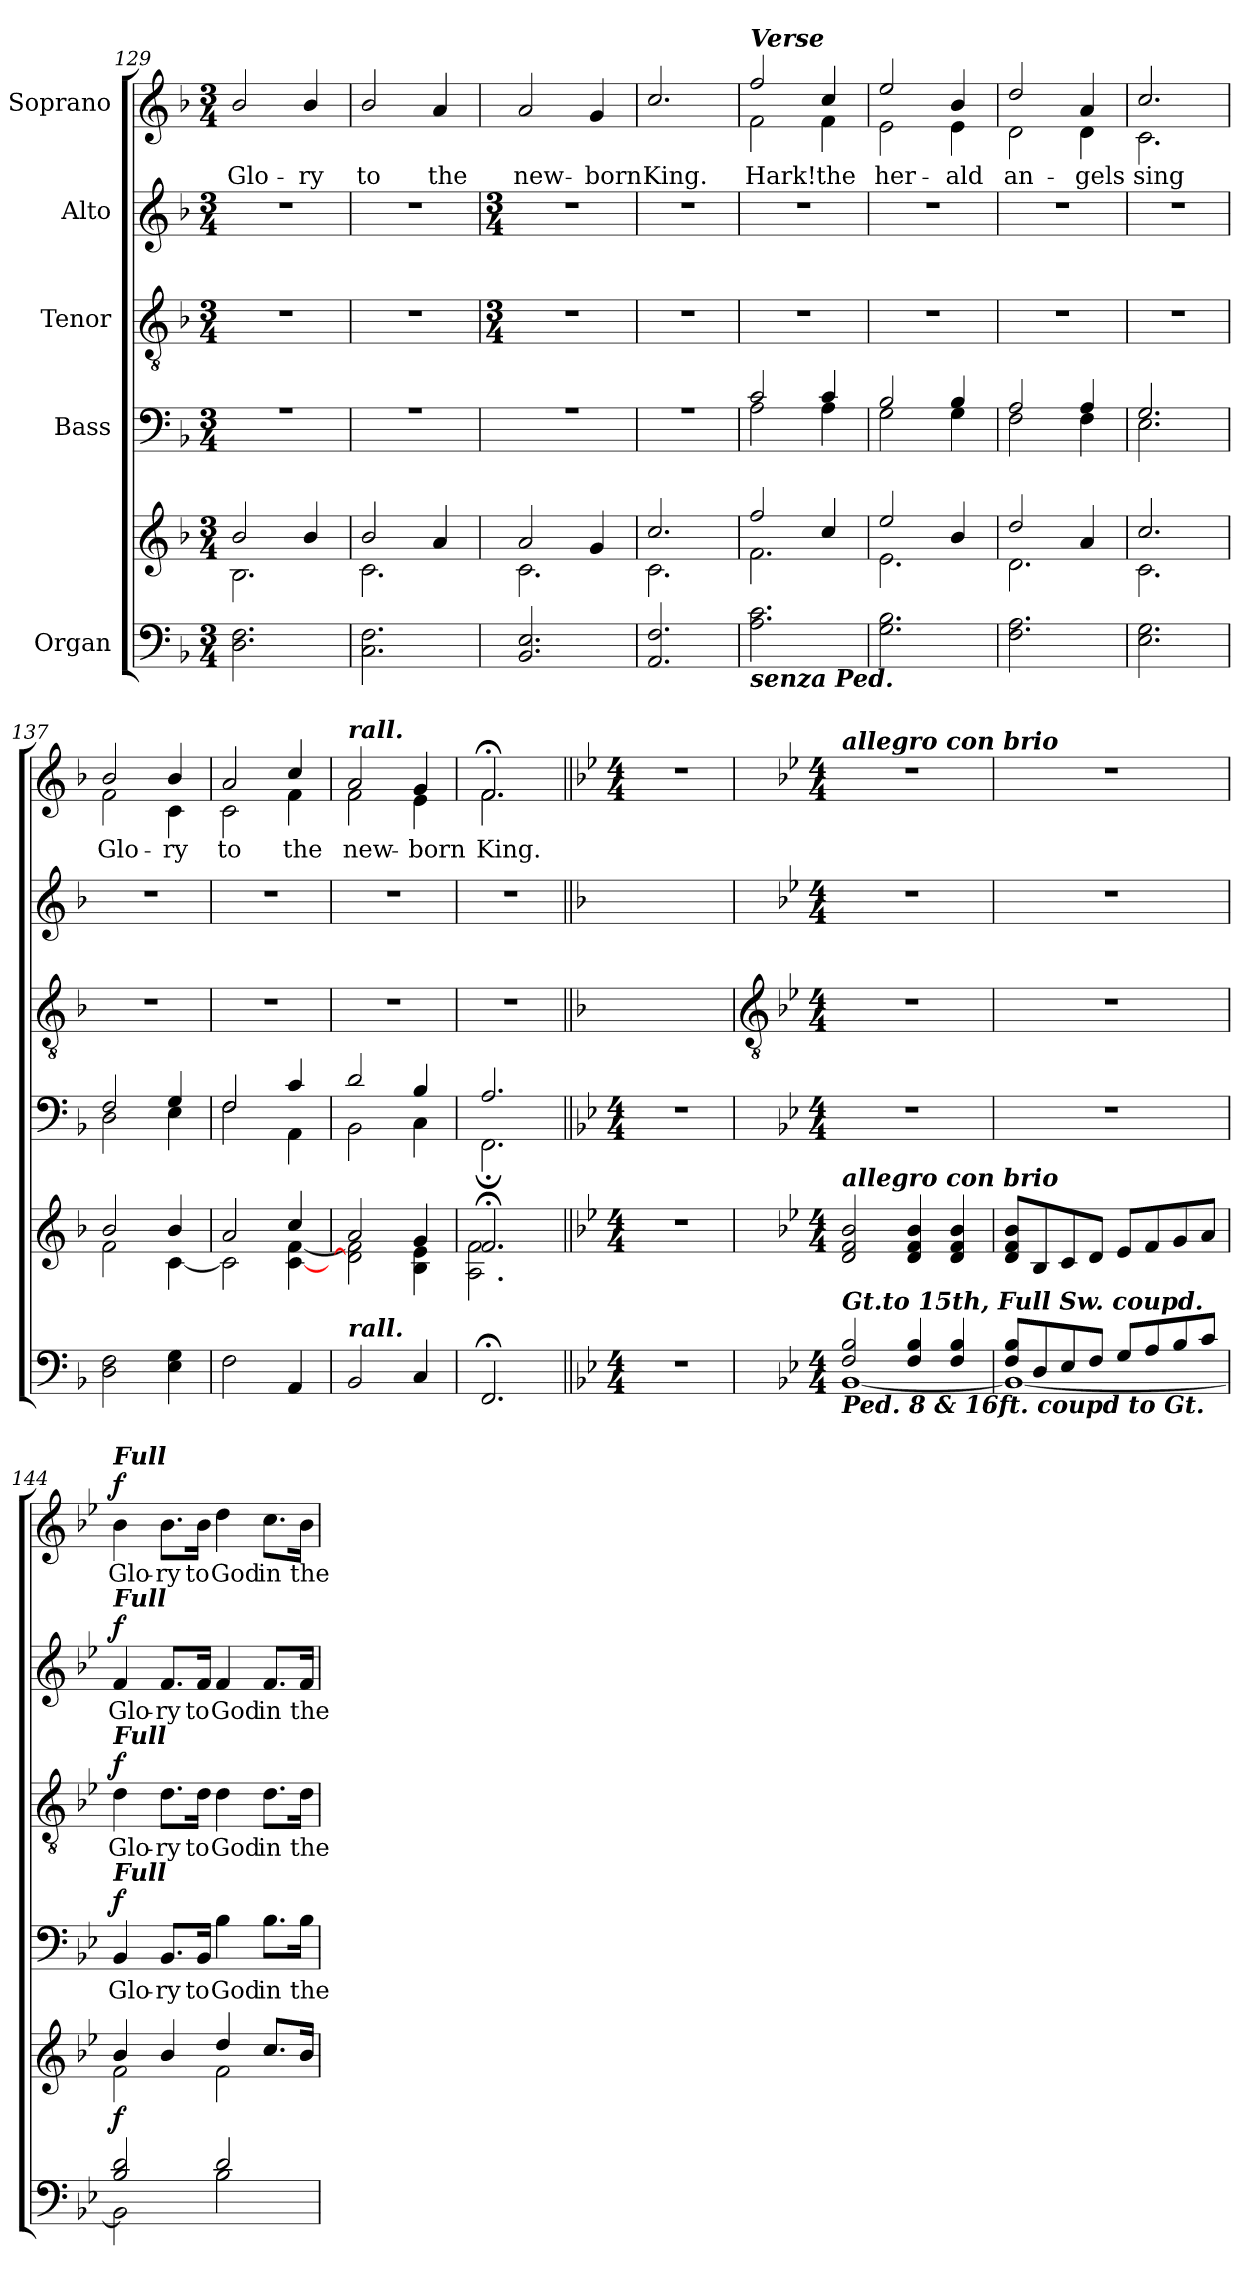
**kern	**kern	**dynam	**kern	**text	**dynam	**kern	**text	**dynam	**kern	**text	**dynam	**kern	**text	**dynam
*part5	*part5	*part5	*part4	*part4	*part4	*part3	*part3	*part3	*part2	*part2	*part2	*part1	*part1	*part1
*staff6	*staff5	*staff5/6	*staff4	*staff4	*staff4	*staff3	*staff3	*staff3	*staff2	*staff2	*staff2	*staff1	*staff1	*staff1
*I"Organ	*	*	*I"Bass	*	*	*I"Tenor	*	*	*I"Alto	*	*	*I"Soprano	*	*
*clefF4	*clefG2	*	*clefF4	*	*	*clefGv2	*	*	*clefG2	*	*	*clefG2	*	*
*k[b-]	*k[b-]	*	*k[b-]	*	*	*k[b-]	*	*	*k[b-]	*	*	*k[b-]	*	*
*F:	*F:	*	*F:	*	*	*F:	*	*	*F:	*	*	*F:	*	*
*M3/4	*M3/4	*	*M3/4	*	*	*M3/4	*	*	*M3/4	*	*	*M3/4	*	*
=129	=129	=129	=129	=129	=129	=129	=129	=129	=129	=129	=129	=129	=129	=129
*	*^	*	*^	*	*	*	*	*	*	*	*	*^	*	*
!	!	!	!	!LO:N:vis=1	!LO:N:vis=1	!	!	!	!	!	!	!	!	!	!LO:N:vis=1	!LO:LY:b	!
2.D 2.F	2b-/	2.B-\	.	2.r	2.ryy	.	.	2.r	.	.	2.r	.	.	2b-/	2.ryy	Glo-	.
!	!	!	!	!	!	!	!	!	!	!	!	!	!	!	!	!LO:LY:b	!
.	4b-/	.	.	.	.	.	.	.	.	.	.	.	.	4b-/	.	-ry	.
=130	=130	=130	=130	=130	=130	=130	=130	=130	=130	=130	=130	=130	=130	=130	=130	=130	=130
!	!	!	!	!LO:N:vis=1	!LO:N:vis=1	!	!	!	!	!	!	!	!	!	!LO:N:vis=1	!LO:LY:b	!
2.C 2.F	2b-/	2.c\	.	2.r	2.ryy	.	.	2.r	.	.	2.r	.	.	2b-/	2.ryy	to	.
!	!	!	!	!	!	!	!	!	!	!	!	!	!	!	!	!LO:LY:b	!
.	4a/	.	.	.	.	.	.	.	.	.	.	.	.	4a	.	the	.
!!LO:LB:g=z	!!
=131	=131	=131	=131	=131	=131	=131	=131	=131	=131	=131	=131	=131	=131	=131	=131	=131	=131
*	*	*	*	*	*	*	*	*M3/4	*	*	*M3/4	*	*	*	*	*	*
!	!	!	!	!LO:N:vis=1	!LO:N:vis=1	!	!	!	!	!	!	!	!	!	!LO:N:vis=1	!LO:LY:b	!
2.BB- 2.E	2a/	2.c\	.	2.r	2.ryy	.	.	2.r	.	.	2.r	.	.	2a/	2.ryy	new-	.
!	!	!	!	!	!	!	!	!	!	!	!	!	!	!	!	!LO:LY:b	!
.	4g/	.	.	.	.	.	.	.	.	.	.	.	.	4g/	.	-born	.
=132	=132	=132	=132	=132	=132	=132	=132	=132	=132	=132	=132	=132	=132	=132	=132	=132	=132
!	!	!	!	!LO:N:vis=1	!LO:N:vis=1	!	!	!	!	!	!	!	!	!	!LO:N:vis=1	!LO:LY:b	!
2.AA 2.F	2.cc/	2.c\	.	2.r	2.ryy	.	.	2.r	.	.	2.r	.	.	2.cc/	2.ryy	King.	.
=133	=133	=133	=133	=133	=133	=133	=133	=133	=133	=133	=133	=133	=133	=133	=133	=133	=133
!	!	!	!	!	!	!	!	!	!	!	!	!	!	!LO:TX:a:Bi:t=Verse	!	!	!
!LO:TX:b:Bi:t=senza Ped.	!	!	!	!	!	!	!	!	!	!	!	!	!	!	!	!	!
!	!	!	!	!	!	!	!LO:DY:b	!	!	!	!	!	!	!	!	!LO:LY:b	!
!	!	!	!	!	!	!	!LO:DY:n=1:b	!	!	!	!	!	!	!	!	!	!LO:DY:b
!	!	!	!	!	!	!	!	!	!	!	!	!	!	!	!	!	!LO:DY:n=1:b
2.A 2.c	2ff/	2.f\	.	2c/	2A\	.	mf mf	2.r	.	.	2.r	.	.	2ff/	2f\	Hark!	mf mf
!	!	!	!	!	!	!	!	!	!	!	!	!	!	!	!	!LO:LY:b	!
.	4cc/	.	.	4c/	4A\	.	.	.	.	.	.	.	.	4cc/	4f\	the	.
=134	=134	=134	=134	=134	=134	=134	=134	=134	=134	=134	=134	=134	=134	=134	=134	=134	=134
!	!	!	!	!	!	!	!	!	!	!	!	!	!	!	!	!LO:LY:b	!
2.G 2.B-	2ee/	2.e\	.	2B-/	2G\	.	.	2.r	.	.	2.r	.	.	2ee/	2e\	her-	.
!	!	!	!	!	!	!	!	!	!	!	!	!	!	!	!	!LO:LY:b	!
.	4b-/	.	.	4B-/	4G\	.	.	.	.	.	.	.	.	4b-/	4e\	-ald	.
=135	=135	=135	=135	=135	=135	=135	=135	=135	=135	=135	=135	=135	=135	=135	=135	=135	=135
!	!	!	!	!	!	!	!	!	!	!	!	!	!	!	!	!LO:LY:b	!
2.F 2.A	2dd/	2.d\	.	2A/	2F\	.	.	2.r	.	.	2.r	.	.	2dd/	2d\	an-	.
!	!	!	!	!	!	!	!	!	!	!	!	!	!	!	!	!LO:LY:b	!
.	4a/	.	.	4A/	4F\	.	.	.	.	.	.	.	.	4a/	4d\	-gels	.
=136	=136	=136	=136	=136	=136	=136	=136	=136	=136	=136	=136	=136	=136	=136	=136	=136	=136
!	!	!	!	!	!	!	!	!	!	!	!	!	!	!	!	!LO:LY:b	!
2.E 2.G	2.cc/	2.c\	.	2.G/	2.E\	.	.	2.r	.	.	2.r	.	.	2.cc/	2.c\	sing	.
=137	=137	=137	=137	=137	=137	=137	=137	=137	=137	=137	=137	=137	=137	=137	=137	=137	=137
!	!	!	!	!	!	!	!	!	!	!	!	!	!	!	!	!LO:LY:b	!
2D 2F	2b-/	2f\	.	2F/	2D\	.	.	2.r	.	.	2.r	.	.	2b-/	2f\	Glo-	.
!	!	!	!	!	!	!	!	!	!	!	!	!	!	!	!	!LO:LY:b	!
4E 4G	4b-/	[4c\	.	4G/	4E\	.	.	.	.	.	.	.	.	4b-/	4c\	-ry	.
=138	=138	=138	=138	=138	=138	=138	=138	=138	=138	=138	=138	=138	=138	=138	=138	=138	=138
!	!	!	!	!	!	!	!	!	!	!	!	!	!	!	!	!LO:LY:b	!
2F	2a/	2c\]	.	2F/	2F\	.	.	2.r	.	.	2.r	.	.	2a/	2c\	to	.
!	!	!	!	!	!	!	!	!	!	!	!	!	!	!	!	!LO:LY:b	!
4AA	4cc/	[4c\ [4f\	.	4c/	4AA\	.	.	.	.	.	.	.	.	4cc/	4f\	the	.
=139	=139	=139	=139	=139	=139	=139	=139	=139	=139	=139	=139	=139	=139	=139	=139	=139	=139
!	!	!	!	!	!	!	!	!	!	!	!	!	!	!LO:TX:a:Bi:t=rall.	!	!	!
!LO:TX:a:Bi:t=rall.	!	!	!	!	!	!	!	!	!	!	!	!	!	!	!	!	!
!	!	!	!	!	!	!	!	!	!	!	!	!	!	!	!	!LO:LY:b	!
2BB-	2a/	2d\] 2f\]	.	2d/	2BB-\	.	.	2.r	.	.	2.r	.	.	2a/	2f\	new-	.
!	!	!	!	!	!	!	!	!	!	!	!	!	!	!	!	!LO:LY:b	!
4C	4g/	4B-\ 4e\	.	4B-/	4C\	.	.	.	.	.	.	.	.	4g/	4e\	-born	.
=140	=140	=140	=140	=140	=140	=140	=140	=140	=140	=140	=140	=140	=140	=140	=140	=140	=140
!	!	!	!	!	!	!	!	!	!	!	!	!	!	!	!	!LO:LY:b	!
2.FF;	2.f;</	2.A\ 2.f\	.	2.A/	2.FF;\	.	.	2.r	.	.	2.r	.	.	2.f;</	2.f\	King.	.
*	*v	*v	*	*	*	*	*	*	*	*	*	*	*	*v	*v	*	*
*	*	*	*v	*v	*	*	*	*	*	*	*	*	*	*	*
=141||	=141||	=141||	=141||	=141||	=141||	=141||	=141||	=141||	=141||	=141||	=141||	=141||	=141||	=141||
*k[b-e-]	*k[b-e-]	*	*k[b-e-]	*	*	*	*	*	*	*	*	*k[b-e-]	*	*
*B-:	*B-:	*	*B-:	*	*	*	*	*	*	*	*	*B-:	*	*
*M4/4	*M4/4	*	*M4/4	*	*	*	*	*	*	*	*	*M4/4	*	*
1r	1r	.	1r	.	.	1ryy	.	.	1ryy	.	.	1r	.	.
!!LO:LB:g=z
=142	=142	=142	=142	=142	=142	=142	=142	=142	=142	=142	=142	=142	=142	=142
*	*	*	*	*	*	*clefGv2	*	*	*	*	*	*	*	*
*	*	*	*	*	*	*k[b-e-]	*	*	*k[b-e-]	*	*	*	*	*
*	*	*	*	*	*	*B-:	*	*	*B-:	*	*	*	*	*
*M4/4	*M4/4	*	*M4/4	*	*	*M4/4	*	*	*M4/4	*	*	*M4/4	*	*
*	*MM132	*	*	*	*	*	*	*	*	*	*	*	*	*
*^	*^	*	*	*	*	*	*	*	*	*	*	*	*	*
!	!	!	!	!	!	!	!	!	!	!	!	!	!	!LO:TX:a:Bi:t=allegro con brio	!	!
!	!	!LO:TX:a:Bi:t=allegro con brio	!	!	!	!	!	!	!	!	!	!	!	!	!	!
!LO:TX:a:Bi:t=Gt.to 15th, Full Sw. coupd.	!	!	!	!	!	!	!	!	!	!	!	!	!	!	!	!
!LO:TX:b:Bi:t=Ped. 8 & 16ft. coupd to Gt.	!	!	!	!	!	!	!	!	!	!	!	!	!	!	!	!
2F/ 2B-/	[1BB-\	2d/ 2f/ 2b-/	1ryy	.	1r	.	.	1r	.	.	1r	.	.	1r	.	.
4F/ 4B-/	.	4d/ 4f/ 4b-/	.	.	.	.	.	.	.	.	.	.	.	.	.	.
4F/ 4B-/	.	4d/ 4f/ 4b-/	.	.	.	.	.	.	.	.	.	.	.	.	.	.
=143	=143	=143	=143	=143	=143	=143	=143	=143	=143	=143	=143	=143	=143	=143	=143	=143
8F/ 8B-/L	1BB-\_	8d/ 8f/ 8b-/L	1ryy	.	1r	.	.	1r	.	.	1r	.	.	1r	.	.
8D/	.	8B-/	.	.	.	.	.	.	.	.	.	.	.	.	.	.
8E-/	.	8c/	.	.	.	.	.	.	.	.	.	.	.	.	.	.
8F/J	.	8d/J	.	.	.	.	.	.	.	.	.	.	.	.	.	.
8G/L	.	8e-/L	.	.	.	.	.	.	.	.	.	.	.	.	.	.
8A/	.	8f/	.	.	.	.	.	.	.	.	.	.	.	.	.	.
8B-/	.	8g/	.	.	.	.	.	.	.	.	.	.	.	.	.	.
8c/J	.	8a/J	.	.	.	.	.	.	.	.	.	.	.	.	.	.
=144	=144	=144	=144	=144	=144	=144	=144	=144	=144	=144	=144	=144	=144	=144	=144	=144
!	!	!	!	!	!	!	!	!	!	!	!	!	!	!LO:TX:a:Bi:t=Full	!	!
!	!	!	!	!	!	!	!	!	!	!	!LO:TX:a:Bi:t=Full	!	!	!	!	!
!	!	!	!	!	!	!	!	!LO:TX:a:Bi:t=Full	!	!	!	!	!	!	!	!
!	!	!	!	!	!LO:TX:a:Bi:t=Full	!	!	!	!	!	!	!	!	!	!	!
!	!	!	!	!LO:DY:b	!	!LO:LY:b	!LO:DY:b	!	!LO:LY:b	!LO:DY:b	!	!LO:LY:b	!LO:DY:b	!	!LO:LY:b	!LO:DY:b
2B-/ 2d/	2BB-\]	4b-/	2f\	f	4BB-	Glo-	f	4d	Glo-	f	4f	Glo-	f	4b-	Glo-	f
!	!	!	!	!	!	!LO:LY:b	!	!	!LO:LY:b	!	!	!LO:LY:b	!	!	!LO:LY:b	!
.	.	4b-/	.	.	8.BB-/L	-ry	.	8.d\L	-ry	.	8.f/L	-ry	.	8.b-\L	-ry	.
!	!	!	!	!	!	!LO:LY:b	!	!	!LO:LY:b	!	!	!LO:LY:b	!	!	!LO:LY:b	!
.	.	.	.	.	16BB-/Jk	to	.	16d\Jk	to	.	16f/Jk	to	.	16b-\Jk	to	.
!	!	!	!	!	!	!LO:LY:b	!	!	!LO:LY:b	!	!	!LO:LY:b	!	!	!LO:LY:b	!
2d/	2B-\	4dd/	2f\	.	4B-	God	.	4d	God	.	4f	God	.	4dd	God	.
!	!	!	!	!	!	!LO:LY:b	!	!	!LO:LY:b	!	!	!LO:LY:b	!	!	!LO:LY:b	!
.	.	8.cc/L	.	.	8.B-\L	in	.	8.d\L	in	.	8.f/L	in	.	8.cc\L	in	.
!	!	!	!	!	!	!LO:LY:b	!	!	!LO:LY:b	!	!	!LO:LY:b	!	!	!LO:LY:b	!
.	.	16b-/J	.	.	16B-\Jk	the	.	16d\Jk	the	.	16f/Jk	the	.	16b-\Jk	the	.
*v	*v	*	*	*	*	*	*	*	*	*	*	*	*	*	*	*
*	*v	*v	*	*	*	*	*	*	*	*	*	*	*	*	*
=	=	=	=	=	=	=	=	=	=	=	=	=	=	=
*-	*-	*-	*-	*-	*-	*-	*-	*-	*-	*-	*-	*-	*-	*-
